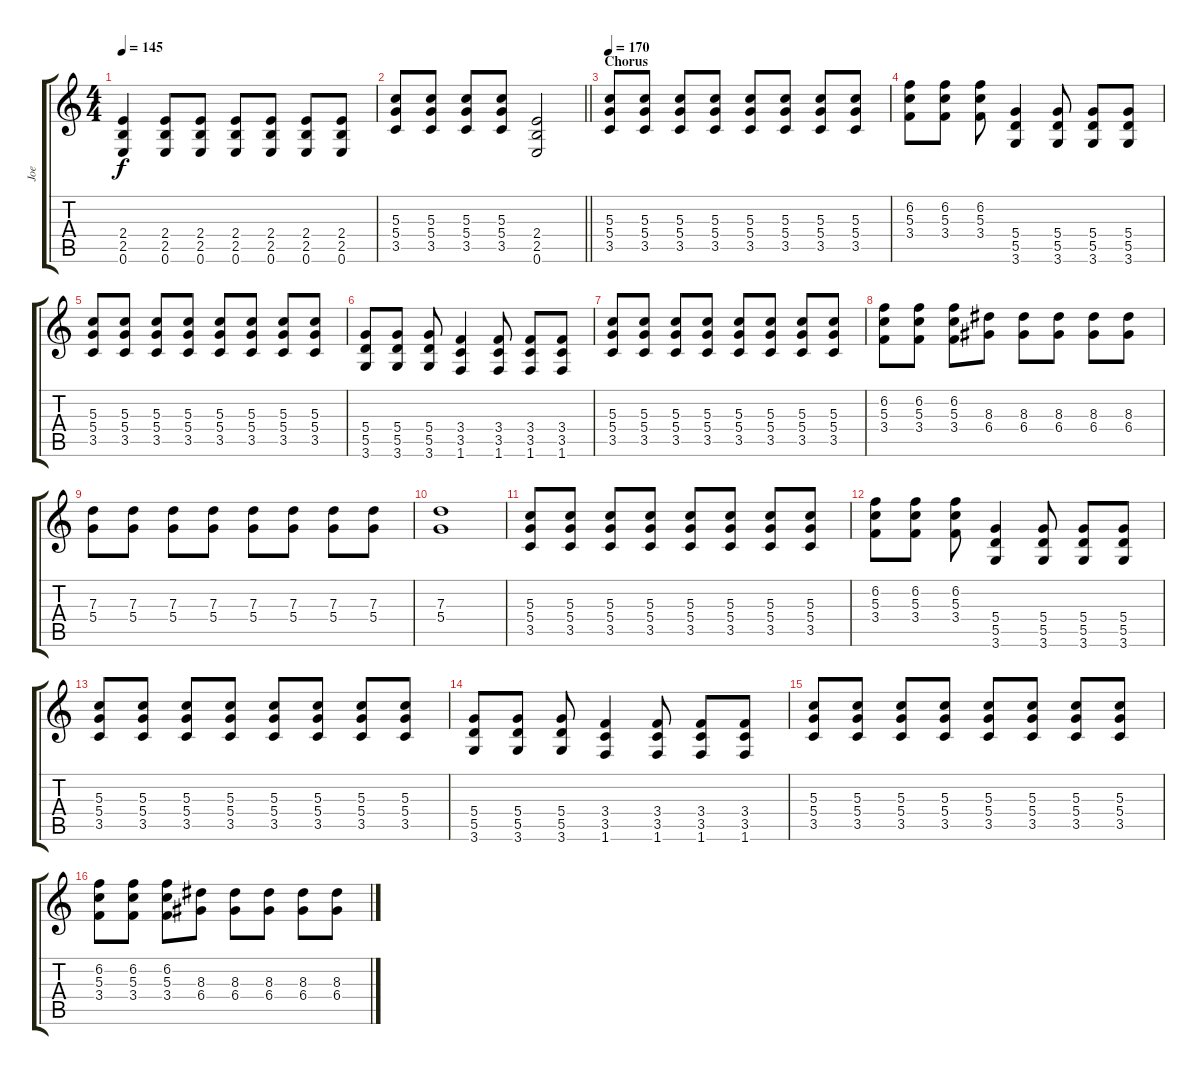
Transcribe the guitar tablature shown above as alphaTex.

\track ("Joe" "Joe") {instrument distortionguitar}
\staff {score tabs}
\tuning (E4 B3 G3 D3 A2 E2) {hide}
\ts (4 4)
\tempo 145
\clef g2
\ks c
(2.4 2.5 0.6).4{dy f} (2.4 2.5 0.6).8 (2.4 2.5 0.6).8 (2.4 2.5 0.6).8 (2.4 2.5 0.6).8 (2.4 2.5 0.6).8 (2.4 2.5 0.6).8 |
\barLineRight lightlight
(5.3 5.4 3.5).8 (5.3 5.4 3.5).8 (5.3 5.4 3.5).8 (5.3 5.4 3.5).8 (2.4 2.5 0.6).2 |
\section ("" "Chorus")
\tempo 170
(5.3 5.4 3.5).8 (5.3 5.4 3.5).8 (5.3 5.4 3.5).8 (5.3 5.4 3.5).8 (5.3 5.4 3.5).8 (5.3 5.4 3.5).8 (5.3 5.4 3.5).8 (5.3 5.4 3.5).8 |
(6.2 5.3 3.4).8 (6.2 5.3 3.4).8 (6.2 5.3 3.4).8 (5.4 5.5 3.6).4 (5.4 5.5 3.6).8 (5.4 5.5 3.6).8 (5.4 5.5 3.6).8 |
(5.3 5.4 3.5).8 (5.3 5.4 3.5).8 (5.3 5.4 3.5).8 (5.3 5.4 3.5).8 (5.3 5.4 3.5).8 (5.3 5.4 3.5).8 (5.3 5.4 3.5).8 (5.3 5.4 3.5).8 |
(5.4 5.5 3.6).8 (5.4 5.5 3.6).8 (5.4 5.5 3.6).8 (3.4 3.5 1.6).4 (3.4 3.5 1.6).8 (3.4 3.5 1.6).8 (3.4 3.5 1.6).8 |
(5.3 5.4 3.5).8 (5.3 5.4 3.5).8 (5.3 5.4 3.5).8 (5.3 5.4 3.5).8 (5.3 5.4 3.5).8 (5.3 5.4 3.5).8 (5.3 5.4 3.5).8 (5.3 5.4 3.5).8 |
(6.2 5.3 3.4).8 (6.2 5.3 3.4).8 (6.2 5.3 3.4).8 (8.3 6.4).8 (8.3 6.4).8 (8.3 6.4).8 (8.3 6.4).8 (8.3 6.4).8 |
(7.3 5.4).8 (7.3 5.4).8 (7.3 5.4).8 (7.3 5.4).8 (7.3 5.4).8 (7.3 5.4).8 (7.3 5.4).8 (7.3 5.4).8 |
(7.3 5.4).1 |
(5.3 5.4 3.5).8 (5.3 5.4 3.5).8 (5.3 5.4 3.5).8 (5.3 5.4 3.5).8 (5.3 5.4 3.5).8 (5.3 5.4 3.5).8 (5.3 5.4 3.5).8 (5.3 5.4 3.5).8 |
(6.2 5.3 3.4).8 (6.2 5.3 3.4).8 (6.2 5.3 3.4).8 (5.4 5.5 3.6).4 (5.4 5.5 3.6).8 (5.4 5.5 3.6).8 (5.4 5.5 3.6).8 |
(5.3 5.4 3.5).8 (5.3 5.4 3.5).8 (5.3 5.4 3.5).8 (5.3 5.4 3.5).8 (5.3 5.4 3.5).8 (5.3 5.4 3.5).8 (5.3 5.4 3.5).8 (5.3 5.4 3.5).8 |
(5.4 5.5 3.6).8 (5.4 5.5 3.6).8 (5.4 5.5 3.6).8 (3.4 3.5 1.6).4 (3.4 3.5 1.6).8 (3.4 3.5 1.6).8 (3.4 3.5 1.6).8 |
(5.3 5.4 3.5).8 (5.3 5.4 3.5).8 (5.3 5.4 3.5).8 (5.3 5.4 3.5).8 (5.3 5.4 3.5).8 (5.3 5.4 3.5).8 (5.3 5.4 3.5).8 (5.3 5.4 3.5).8 |
(6.2 5.3 3.4).8 (6.2 5.3 3.4).8 (6.2 5.3 3.4).8 (8.3 6.4).8 (8.3 6.4).8 (8.3 6.4).8 (8.3 6.4).8 (8.3 6.4).8
